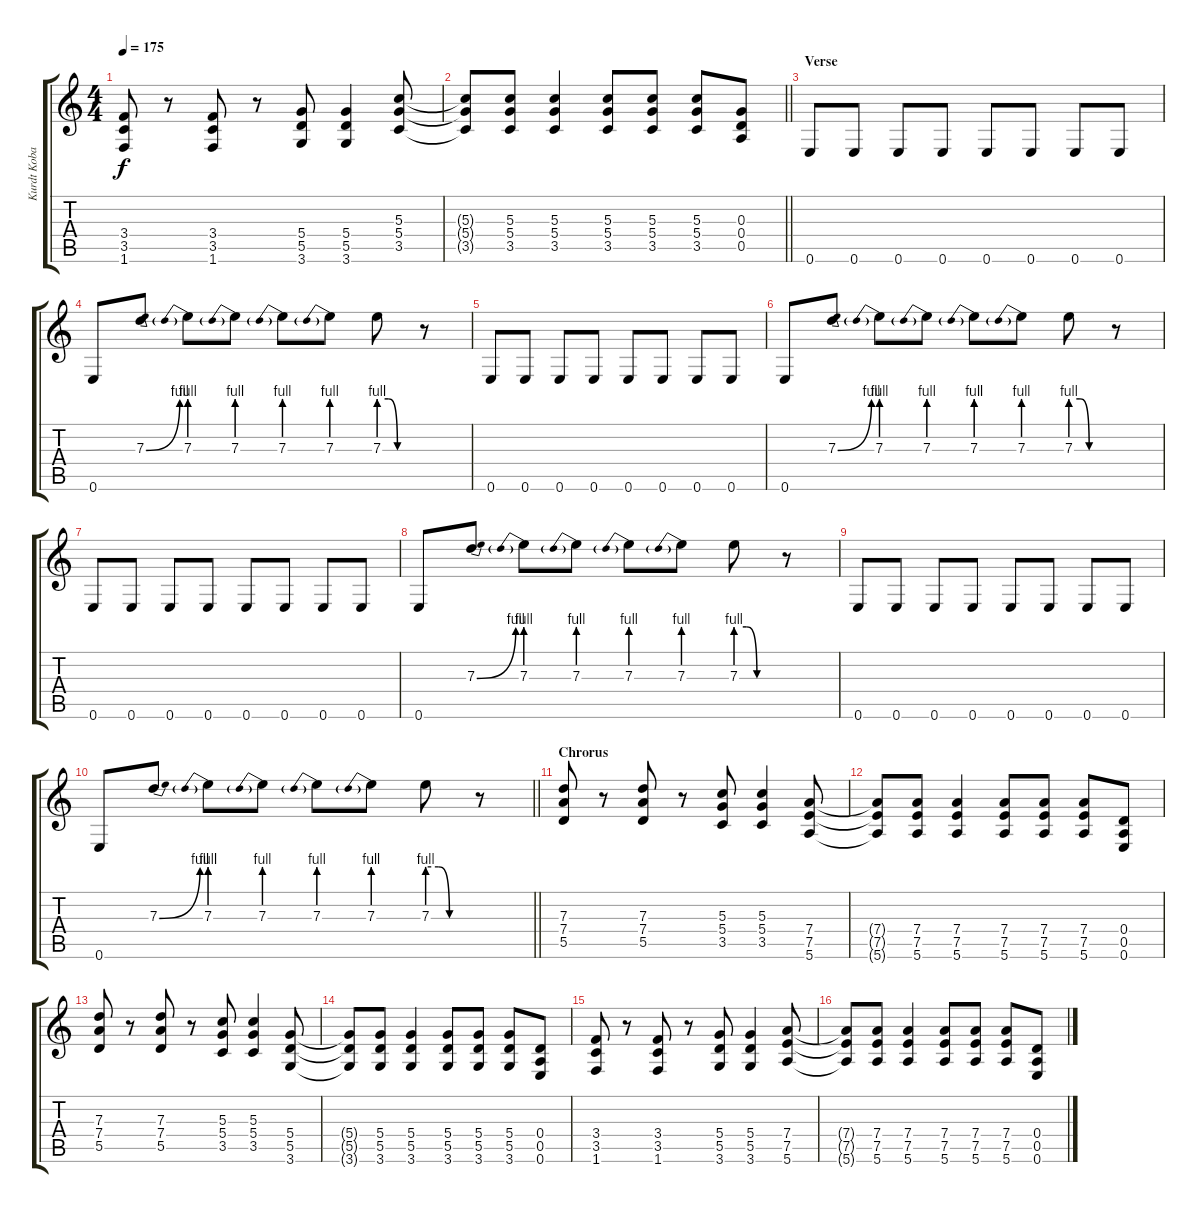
\track ("Kurdt Kobain" "Kurdt Koba") {solo instrument distortionguitar}
\staff {score tabs}
\tuning (E4 B3 G3 D3 A2 E2) {hide}
\ts (4 4)
\tempo 175
\clef g2
\ks c
(3.4 3.5 1.6).8{dy f} r.8 (3.4 3.5 1.6).8 r.8 (5.4 5.5 3.6).8 (5.4 5.5 3.6).4 (5.3 5.4 3.5).8 |
\barLineRight lightlight
(5.3{t} 5.4{t} 3.5{t}).8 (5.3 5.4 3.5).8 (5.3 5.4 3.5).4 (5.3 5.4 3.5).8 (5.3 5.4 3.5).8 (5.3 5.4 3.5).8 (0.3 0.4 0.5).8 |
\section ("" "Verse")
0.6.8 0.6.8 0.6.8 0.6.8 0.6.8 0.6.8 0.6.8 0.6.8 |
0.6.8 7.3{be (bend 0 0 60 4)}.8 7.3{be (prebend 0 4 60 4)}.8 7.3{be (prebend 0 4 60 4)}.8 7.3{be (prebend 0 4 60 4)}.8 7.3{be (prebend 0 4 60 4)}.8 7.3{be (custom 0 4 15 4 30 0 60 0)}.8 r.8 |
0.6.8 0.6.8 0.6.8 0.6.8 0.6.8 0.6.8 0.6.8 0.6.8 |
0.6.8 7.3{be (bend 0 0 60 4)}.8 7.3{be (prebend 0 4 60 4)}.8 7.3{be (prebend 0 4 60 4)}.8 7.3{be (prebend 0 4 60 4)}.8 7.3{be (prebend 0 4 60 4)}.8 7.3{be (custom 0 4 15 4 30 0 60 0)}.8 r.8 |
0.6.8 0.6.8 0.6.8 0.6.8 0.6.8 0.6.8 0.6.8 0.6.8 |
0.6.8 7.3{be (bend 0 0 60 4)}.8 7.3{be (prebend 0 4 60 4)}.8 7.3{be (prebend 0 4 60 4)}.8 7.3{be (prebend 0 4 60 4)}.8 7.3{be (prebend 0 4 60 4)}.8 7.3{be (custom 0 4 15 4 30 0 60 0)}.8 r.8 |
0.6.8 0.6.8 0.6.8 0.6.8 0.6.8 0.6.8 0.6.8 0.6.8 |
\barLineRight lightlight
0.6.8 7.3{be (bend 0 0 60 4)}.8 7.3{be (prebend 0 4 60 4)}.8 7.3{be (prebend 0 4 60 4)}.8 7.3{be (prebend 0 4 60 4)}.8 7.3{be (prebend 0 4 60 4)}.8 7.3{be (custom 0 4 15 4 30 0 60 0)}.8 r.8 |
\section ("" "Chrorus")
(7.3 7.4 5.5).8 r.8 (7.3 7.4 5.5).8 r.8 (5.3 5.4 3.5).8 (5.3 5.4 3.5).4 (7.4 7.5 5.6).8 |
(7.4{t} 7.5{t} 5.6{t}).8 (7.4 7.5 5.6).8 (7.4 7.5 5.6).4 (7.4 7.5 5.6).8 (7.4 7.5 5.6).8 (7.4 7.5 5.6).8 (0.4 0.5 0.6).8 |
(7.3 7.4 5.5).8 r.8 (7.3 7.4 5.5).8 r.8 (5.3 5.4 3.5).8 (5.3 5.4 3.5).4 (5.4 5.5 3.6).8 |
(5.4{t} 5.5{t} 3.6{t}).8 (5.4 5.5 3.6).8 (5.4 5.5 3.6).4 (5.4 5.5 3.6).8 (5.4 5.5 3.6).8 (5.4 5.5 3.6).8 (0.4 0.5 0.6).8 |
(3.4 3.5 1.6).8 r.8 (3.4 3.5 1.6).8 r.8 (5.4 5.5 3.6).8 (5.4 5.5 3.6).4 (7.4 7.5 5.6).8 |
(7.4{t} 7.5{t} 5.6{t}).8 (7.4 7.5 5.6).8 (7.4 7.5 5.6).4 (7.4 7.5 5.6).8 (7.4 7.5 5.6).8 (7.4 7.5 5.6).8 (0.4 0.5 0.6).8
